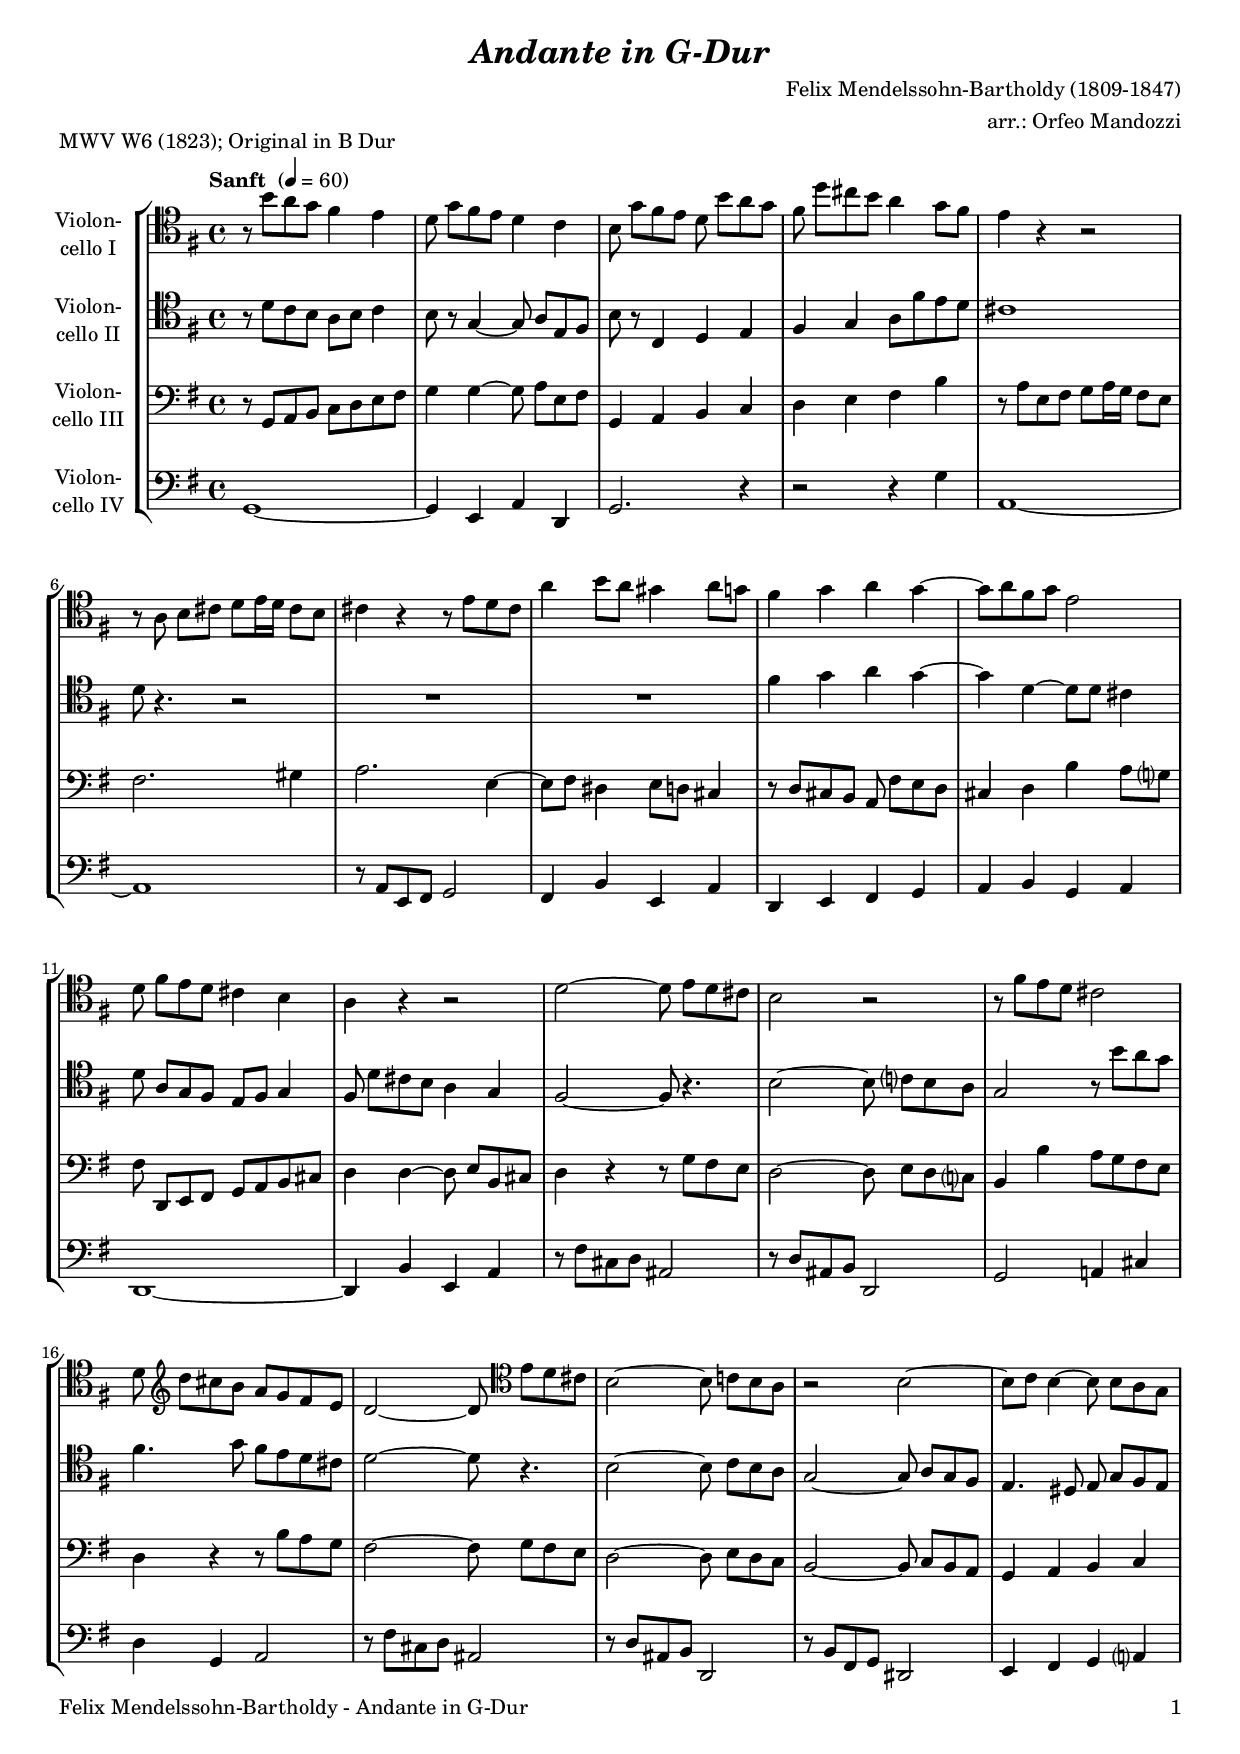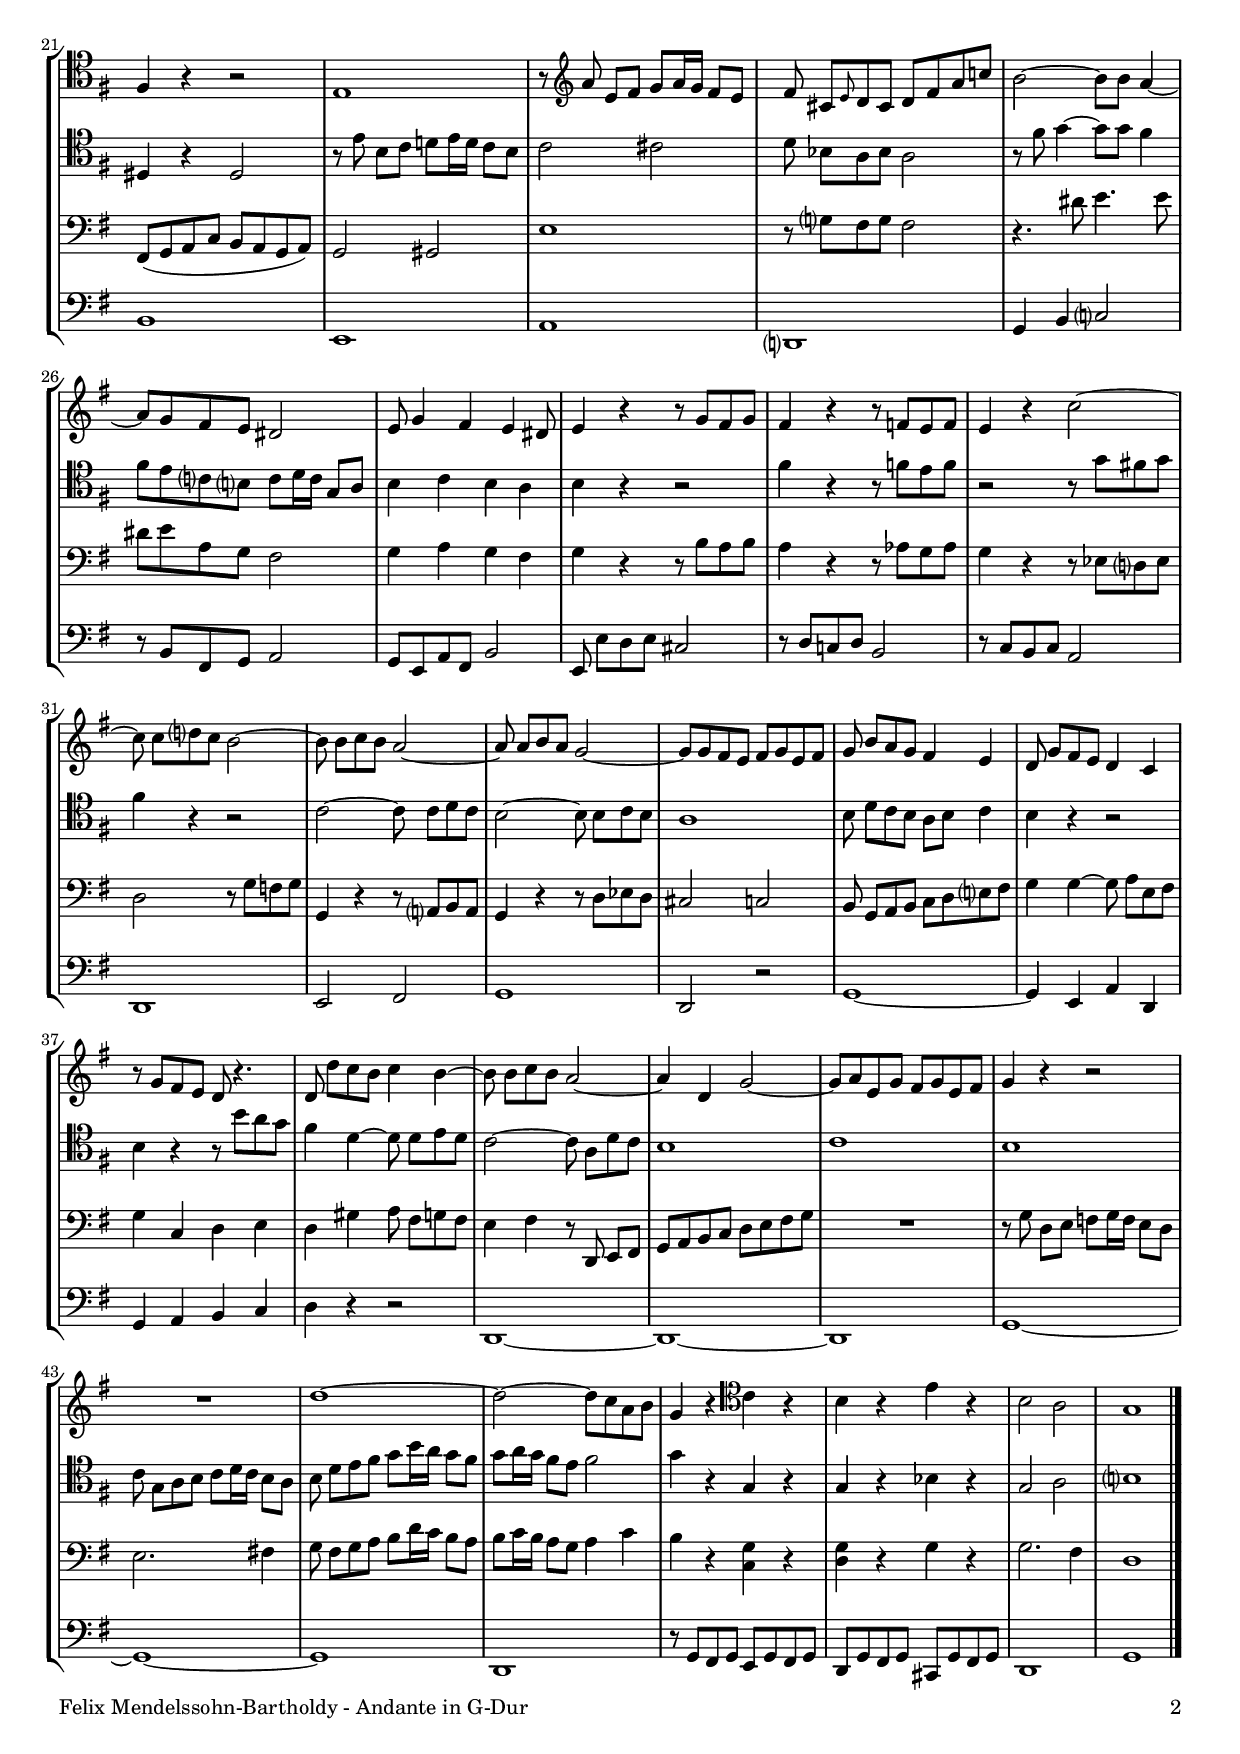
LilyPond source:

\version "2.20.2"
\include "deutsch.ly"
  
#(set-global-staff-size 18)

\header {
  title     = \markup \bold \italic "Andante in G-Dur"
  composer  = "Felix Mendelssohn-Bartholdy (1809-1847)"
  arranger  = "arr.: Orfeo Mandozzi"
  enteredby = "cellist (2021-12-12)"
  piece     = "MWV W6 (1823); Original in B Dur"
}

voiceconsts = {
  \key g \major
  \time 4/4
  \clef "bass"
%  \numericTimeSignature
  \compressEmptyMeasures
  % Set default beaming for all staves
%  \set Timing.beamExceptions = #'()
%  \set Timing.baseMoment     = #(ly:make-moment 1 4)
%  \set Timing.beatStructure  = #'(1 1 1)
  \tempo "Sanft " 4=60
}

micl = "clarinet"
mifl = "flute"
miob = "oboe"
mifh = "french horn"
misx = "tenor sax"
mist = "string ensemble 1"
misz = "string ensemble 2"
mivl = "violin"
miba = "cello"
mipz = "pizzicato strings"

dolc = \markup \italic "dolce"
rit  = \mark \markup \box \italic "rit."

va = \relative c'' {
  \voiceconsts
  \clef "tenor"

  r8 h a g fis4 e
  d8 g[ fis e] d4 c
  h8 g'[ fis e] d h'[ a g]
  fis d'[ cis h] a4 g8 fis
  e4 r r2

  r8 a, h[ cis] d e16 d cis8 h
  cis4 r r8 e d cis
  a'4 h8 a gis4 a8 g
  fis4 g a g~
  g8 a fis g e2

  d8 fis[ e d] cis4 h
  a r r2
  d~ d8 e[ d cis]
  h2 r
  r8 fis' e d cis2
  d8 \clef "treble" d'[ cis h] a g fis e

  d2~ d8 \clef "tenor" e[ d cis]
  h2~ h8 c![ h a]
  r2 h~
  h8 c h4~ h8 h[ a g]
  fis4 r r2
  e1

  r8 \clef "treble" a' e[ fis] g a16 g fis8 e
  fis cis[ \grace e d cis] d fis a c!
  h2~ h8 h a4~
  a8 g fis e dis2
  e8 g4 fis e dis8

  e4 r r8 g fis g
  fis4 r r8 f e f
  e4 r c'2~
  c8 c[ d? c] h2~
  h8 h[ c h] a2~
  a8 a[ h a] g2~

  g8 g fis e fis g e fis
  g h[ a g] fis4 e
  d8 g[ fis e] d4 c
  r8 g' fis e d r4.
  d8 d'[ c h] c4 h~

  h8 h[ c h] a2~
  a4 d, g2~
  g8 a e g fis g e fis
  g4 r r2
  R1

  d'~
  d2~ d8 c a h
  g4 r \clef "tenor" c, r
  h r e r
  h2 a
  g1 \bar "|."
}

vb = \relative c' {
  \voiceconsts
  \clef "tenor"

  r8 d c h a h c4
  h8 r g4~ g8 a[ e fis]
  h r c,4 d e
  fis g a8 fis' e d
  cis1
  d8 r4. r2

  R1*2
  fis4 g a g~
  g d~ d8 d cis4
  d8 a[ g fis] e fis g4
  fis8 d'[ cis h] a4 g
  fis2~ fis8 r4.

  h2~ h8 c?[ h a]
  g2 r8 h' a g
  fis4. g8 fis e d cis
  d2~ d8 r4.
  h2~ h8 c[ h a]
  g2~ g8 a[ g fis]

  e4. dis8 e g[ fis e]
  dis4 r dis2
  r8 e' h[ c] d! e16 d c8 h
  c2 cis
  d8 b[ a b] a2
  r8 fis' g4~ g8 g fis4

  fis8 e c? h? c d16 c g8 a
  h4 c h a
  h r r2
  fis'4 r r8 f e f
  r2 r8 g fis! g
  fis4 r r2

  c~ c8 c[ d c]
  h2~ h8 h[ c h]
  a1
  h8 d[ c h] a h c4
  h r r2
  h4 r r8 h' a g

  fis4 d~ d8 d[ e d]
  c2~ c8 a[ d c]
  h1
  c
  h
  c8 g[ a h] c d16 c h8[ a]

  h d[ e fis] g h16 a g8 fis
  g a16 g fis8 e fis2
  g4 r g, r
  g r b r
  g2 a
  h?1 \bar "|."
}

vc = \relative c {
  \voiceconsts

  r8 g a h c d e fis
  g4 g~ g8 a[ e fis]
  g,4 a h c
  d e fis h
  r8 a e fis g a16 g fis8 e

  fis2. gis4
  a2. e4~
  e8 fis dis4 e8 d cis4
  r8 d cis h a fis'[ e d]
  cis4 d h' a8 g?
  fis d,[ e fis] g a h cis

  d4 d~ d8 e[ h cis]
  d4 r r8 g fis e
  d2~ d8 e[ d c?]
  h4 h' a8 g fis e
  d4 r r8 h' a g

  fis2~ fis8 g[ fis e]
  d2~ d8 e[ d c]
  h2~ h8 c[ h a]
  g4 a h c
  fis,8( g a c h a g a)
  g2 gis

  e'1
  r8 g? fis g fis2
  r4. dis'8 e4. e8
  dis e a, g fis2
  g4 a g fis
  g r r8 h a h

  a4 r r8 as g as
  g4 r r8 es d? es
  d2 r8 g f g
  g,4 r r8 a? h a
  g4 r r8 d' es d
  cis2 c

  h8 g[ a h] c d e? fis
  g4 g~ g8 a[ e fis]
  g4 c, d e
  d gis a8 fis[ g fis]
  e4 fis r8 d, e[ fis]

  g a h c d e fis g
  R1
  r8 g d[ e] f g16 f e8 d
  e2. fis!4
  g8 fis[ g a] h d16 c h8 a

  h c16 h a8 g a4 c
  h r <c, g'> r
  <d g> r g r
  g2. fis4
  d1 \bar "|."
}

vd = \relative c {
  \voiceconsts

  g1~
  g4 e a d,
  g2. r4
  r2 r4  g'
  a,1~
  a
  r8 a e fis g2
  fis4 h e, a

  d, e fis g
  a h g a
  d,1~
  d4 h' e, a
  r8 fis' cis d ais2
  r8 d ais h d,2
  g a!4 cis

  d g, a2
  r8 fis' cis d ais2
  r8 d ais h d,2
  r8 h' fis g dis2
  e4 fis g a?
  h1
  e,

  a
  d,?
  g4 h c?2
  r8 h fis g a2
  g8 e a fis h2
  e,8 e'[ d e] cis2
  r8 d c! d h2

  r8 c h c a2
  d,1
  e2 fis
  g1
  d2 r
  g1~
  g4 e a d,
  g a h c

  d r r2
  d,1~
  d~
  d
  g~
  g~
  g
  
  d
  r8 g fis g e g fis g
  d g fis g cis, g' fis g
  d1
  g \bar "|."
}


music = \new StaffGroup <<
      \new Staff {
	\set Staff.midiInstrument = \miba
	\set Staff.instrumentName = \markup \center-column { "Violon-" "cello I" }
	\transpose g g { \va }
      }

      \new Staff {
	\set Staff.midiInstrument = \miba
	\set Staff.instrumentName = \markup \center-column { "Violon-" "cello II" }
	\transpose g g { \vb }
      }

      \new Staff {
	\set Staff.midiInstrument = \miba
	\set Staff.instrumentName = \markup \center-column { "Violon-" "cello III" }
	\transpose g g { \vc }
      }

      \new Staff {
	\set Staff.midiInstrument = \miba
	\set Staff.instrumentName = \markup \center-column { "Violon-" "cello IV" }
	\transpose g g { \vd }
      }
>>

\book {
   \paper {
    print-page-number = ##t
    print-first-page-number = ##t
    ragged-last-bottom = ##f
    oddHeaderMarkup = \markup \null
    evenHeaderMarkup = \markup \null
    oddFooterMarkup = \markup {
      \fill-line {
%        \on-the-fly #print-page-number-check-first
        "Felix Mendelssohn-Bartholdy - Andante in G-Dur" \fromproperty #'page:page-number-string
      }
    }
    evenFooterMarkup = \oddFooterMarkup
  } \score {
    \music
    \layout {}
  }

  \score {
    \unfoldRepeats \music

    \midi {
      \context {
        \Score
      }
    }
  }
}